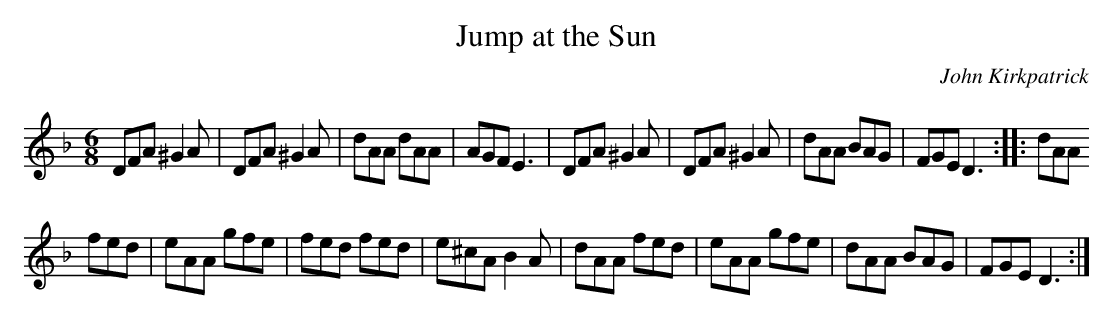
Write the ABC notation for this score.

X:1
T:Jump at the Sun
M:6/8
L:1/8
C:John Kirkpatrick
K:Dm
DFA ^G2A|DFA ^G2A|dAA dAA|AGF E3|DFA ^G2A|DFA ^G2A|dAA BAG|FGE D3:||:dAA
fed|eAA gfe|fed fed|e^cA B2A|dAA fed|eAA gfe|dAA BAG|FGE D3:|
